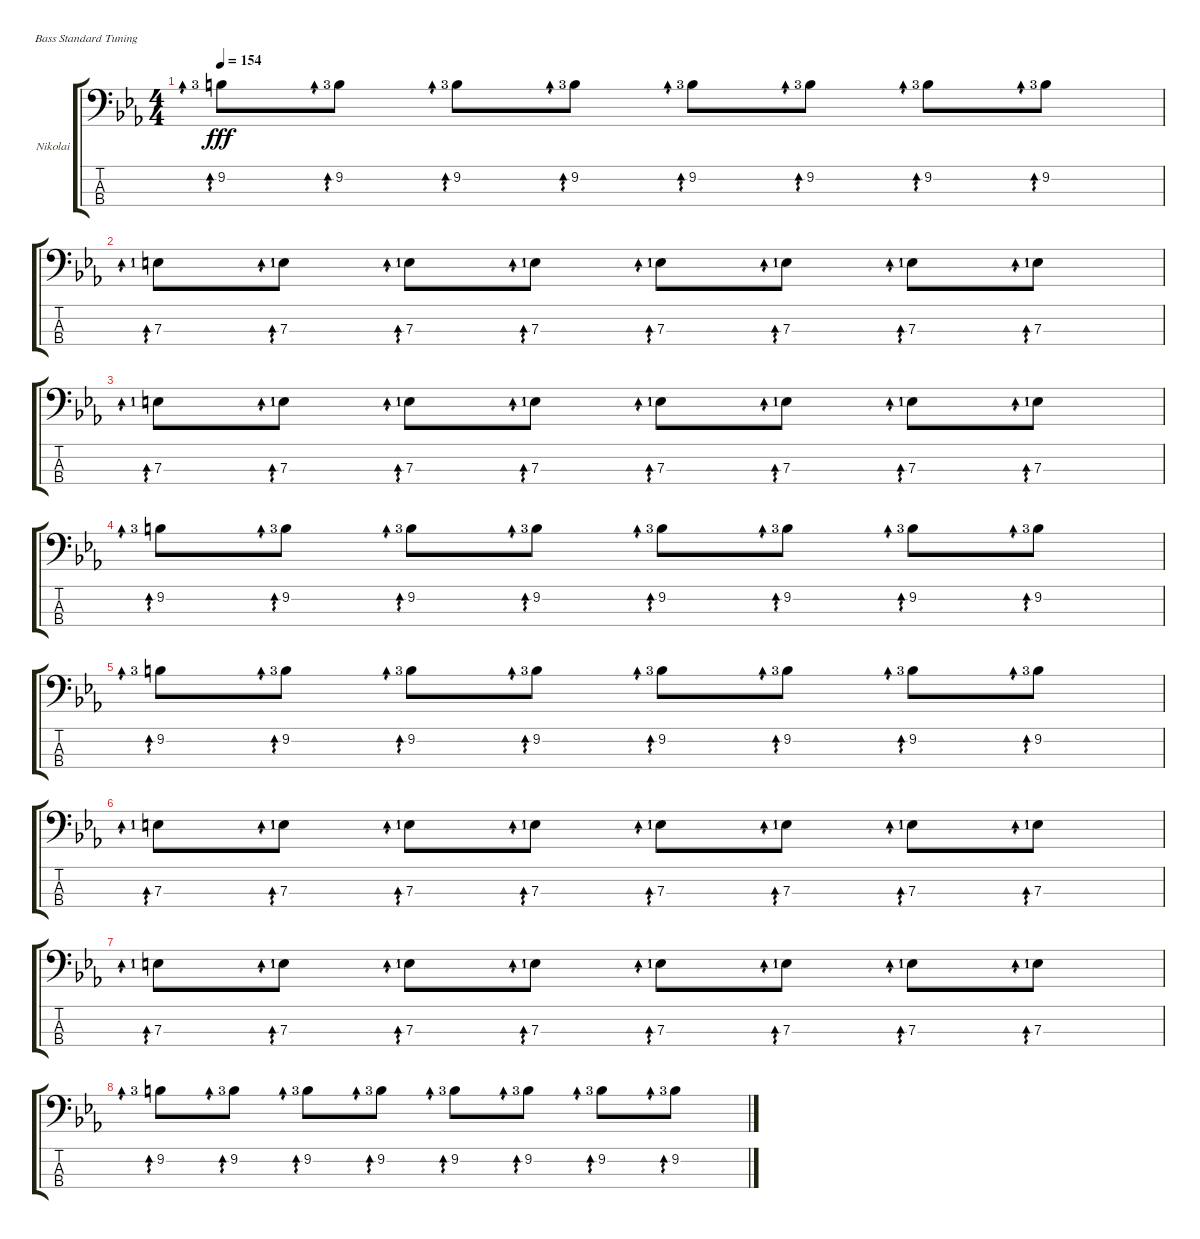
\defaultSystemsLayout 4
\bracketExtendMode groupsimilarinstruments
\firstSystemTrackNameOrientation horizontal
\otherSystemsTrackNameOrientation horizontal
\track ("Bass" "Nikolai ") {instrument electricbassfinger}
\staff {score tabs}
\tuning (G2 D2 A1 E1)
\ts (4 4)
\tempo 154
\clef f4
\ks eb
9.2{lf 4}.8{ad 0 dy fff} 9.2{lf 4}.8{ad 0} 9.2{lf 4}.8{ad 0} 9.2{lf 4}.8{ad 0} 9.2{lf 4}.8{ad 0} 9.2{lf 4}.8{ad 0} 9.2{lf 4}.8{ad 0} 9.2{lf 4}.8{ad 0} |
7.3{lf 2}.8{ad 0} 7.3{lf 2}.8{ad 0} 7.3{lf 2}.8{ad 0} 7.3{lf 2}.8{ad 0} 7.3{lf 2}.8{ad 0} 7.3{lf 2}.8{ad 0} 7.3{lf 2}.8{ad 0} 7.3{lf 2}.8{ad 0} |
7.3{lf 2}.8{ad 0} 7.3{lf 2}.8{ad 0} 7.3{lf 2}.8{ad 0} 7.3{lf 2}.8{ad 0} 7.3{lf 2}.8{ad 0} 7.3{lf 2}.8{ad 0} 7.3{lf 2}.8{ad 0} 7.3{lf 2}.8{ad 0} |
9.2{lf 4}.8{ad 0} 9.2{lf 4}.8{ad 0} 9.2{lf 4}.8{ad 0} 9.2{lf 4}.8{ad 0} 9.2{lf 4}.8{ad 0} 9.2{lf 4}.8{ad 0} 9.2{lf 4}.8{ad 0} 9.2{lf 4}.8{ad 0} |
9.2{lf 4}.8{ad 0} 9.2{lf 4}.8{ad 0} 9.2{lf 4}.8{ad 0} 9.2{lf 4}.8{ad 0} 9.2{lf 4}.8{ad 0} 9.2{lf 4}.8{ad 0} 9.2{lf 4}.8{ad 0} 9.2{lf 4}.8{ad 0} |
7.3{lf 2}.8{ad 0} 7.3{lf 2}.8{ad 0} 7.3{lf 2}.8{ad 0} 7.3{lf 2}.8{ad 0} 7.3{lf 2}.8{ad 0} 7.3{lf 2}.8{ad 0} 7.3{lf 2}.8{ad 0} 7.3{lf 2}.8{ad 0} |
7.3{lf 2}.8{ad 0} 7.3{lf 2}.8{ad 0} 7.3{lf 2}.8{ad 0} 7.3{lf 2}.8{ad 0} 7.3{lf 2}.8{ad 0} 7.3{lf 2}.8{ad 0} 7.3{lf 2}.8{ad 0} 7.3{lf 2}.8{ad 0} |
9.2{lf 4}.8{ad 0} 9.2{lf 4}.8{ad 0} 9.2{lf 4}.8{ad 0} 9.2{lf 4}.8{ad 0} 9.2{lf 4}.8{ad 0} 9.2{lf 4}.8{ad 0} 9.2{lf 4}.8{ad 0} 9.2{lf 4}.8{ad 0}
